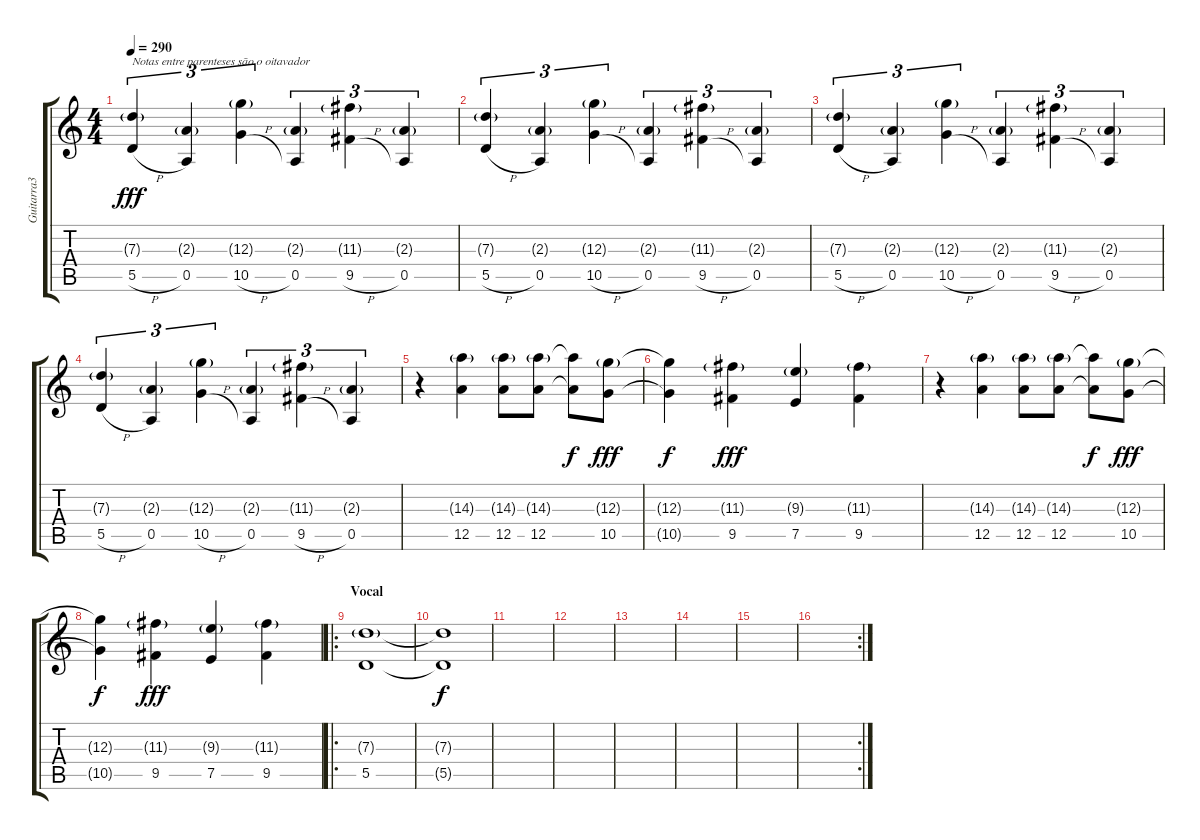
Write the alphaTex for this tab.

\track ("Guitarra3" "Guitarra3") {instrument overdrivenguitar}
\staff {score tabs}
\tuning (E4 B3 G3 D3 A2 E2) {hide}
\ts (4 4)
\tempo 290
\clef g2
\ks c
(7.3{g} 5.5{h}).4{tu (3 2) txt "Notas entre parenteses são o oitavador" dy fff} (2.3{g} 0.5).4{tu (3 2)} (12.3{g} 10.5{h}).4{tu (3 2)} (2.3{g} 0.5).4{tu (3 2)} (11.3{g} 9.5{h}).4{tu (3 2)} (2.3{g} 0.5).4{tu (3 2)} |
(7.3{g} 5.5{h}).4{tu (3 2)} (2.3{g} 0.5).4{tu (3 2)} (12.3{g} 10.5{h}).4{tu (3 2)} (2.3{g} 0.5).4{tu (3 2)} (11.3{g} 9.5{h}).4{tu (3 2)} (2.3{g} 0.5).4{tu (3 2)} |
(7.3{g} 5.5{h}).4{tu (3 2)} (2.3{g} 0.5).4{tu (3 2)} (12.3{g} 10.5{h}).4{tu (3 2)} (2.3{g} 0.5).4{tu (3 2)} (11.3{g} 9.5{h}).4{tu (3 2)} (2.3{g} 0.5).4{tu (3 2)} |
(7.3{g} 5.5{h}).4{tu (3 2)} (2.3{g} 0.5).4{tu (3 2)} (12.3{g} 10.5{h}).4{tu (3 2)} (2.3{g} 0.5).4{tu (3 2)} (11.3{g} 9.5{h}).4{tu (3 2)} (2.3{g} 0.5).4{tu (3 2)} |
r.4 (14.3{g} 12.5).4 (14.3{g} 12.5).8 (14.3{g} 12.5).8 (14.3{t} 12.5{t}).8{dy f} (12.3{g} 10.5).8{dy fff} |
(12.3{t} 10.5{t}).4{dy f} (11.3{g} 9.5).4{dy fff} (9.3{g} 7.5).4 (11.3{g} 9.5).4 |
r.4 (14.3{g} 12.5).4 (14.3{g} 12.5).8 (14.3{g} 12.5).8 (14.3{t} 12.5{t}).8{dy f} (12.3{g} 10.5).8{dy fff} |
(12.3{t} 10.5{t}).4{dy f} (11.3{g} 9.5).4{dy fff} (9.3{g} 7.5).4 (11.3{g} 9.5).4 |
\ro
\section ("" "Vocal")
(7.3{g} 5.5).1 |
(7.3{t} 5.5{t}).1{dy f} |
|
|
|
|
|
\rc 2
